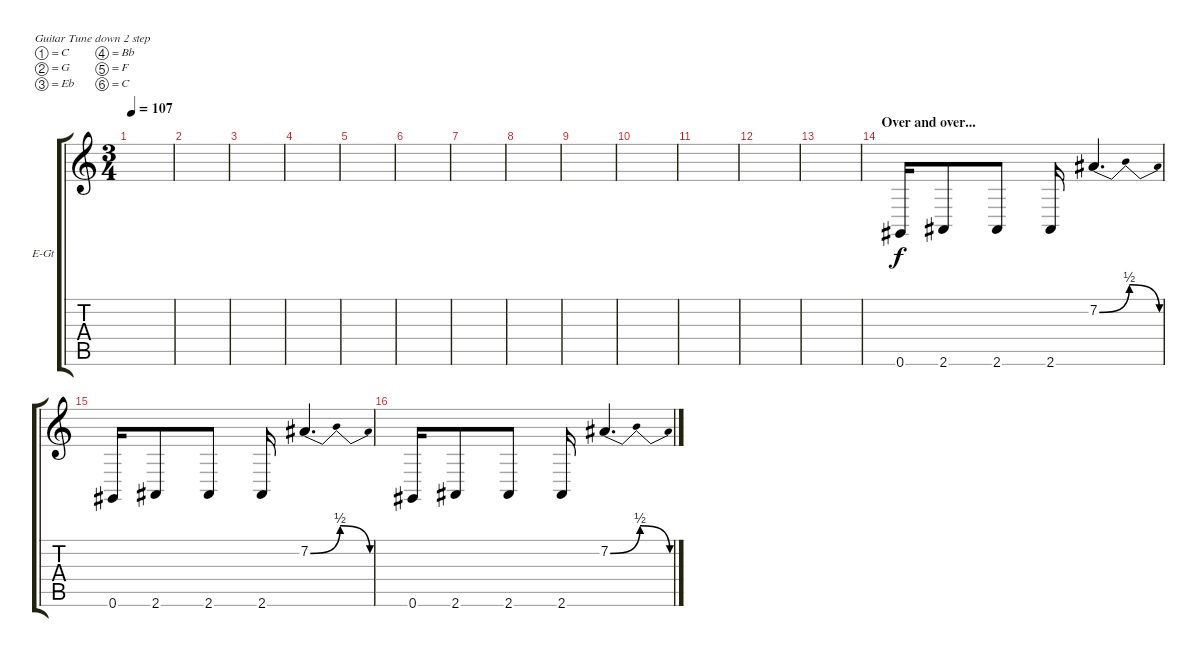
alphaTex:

\defaultSystemsLayout 4
\bracketExtendMode groupsimilarinstruments
\firstSystemTrackNameOrientation horizontal
\otherSystemsTrackNameOrientation horizontal
\track ("Solo Guitar" "E-Gt") {instrument distortionguitar}
\staff {score tabs}
\tuning (C4 G3 Eb3 Bb2 F2 C2)
\displaytranspose 8
\ts (3 4)
\tempo 107
\clef g2
\scale
0.333333
\ks c
|
\scale
0.333333 |
\scale
0.333333 |
\scale
0.333333 |
\scale
0.333333 |
\scale
0.333333 |
\scale
0.333333 |
\scale
0.333333 |
\scale
0.333333 |
\scale
0.333333 |
\scale
0.333333 |
\scale
0.333333 |
\scale
0.333333 |
\section ("" "Over and over...")
\scale
0.333333 0.6.16 2.6.8 2.6.8 2.6.16 7.2{be (bendrelease 14.399999999999999 0 21 2 39 2 47.4 0)}.4{d} |
\scale
0.333333 0.6.16 2.6.8 2.6.8 2.6.16 7.2{be (bendrelease 14.399999999999999 0 21 2 39 2 47.4 0)}.4{d} |
\scale
0.333333 0.6.16 2.6.8 2.6.8 2.6.16 7.2{be (bendrelease 14.399999999999999 0 21 2 39 2 47.4 0)}.4{d}
